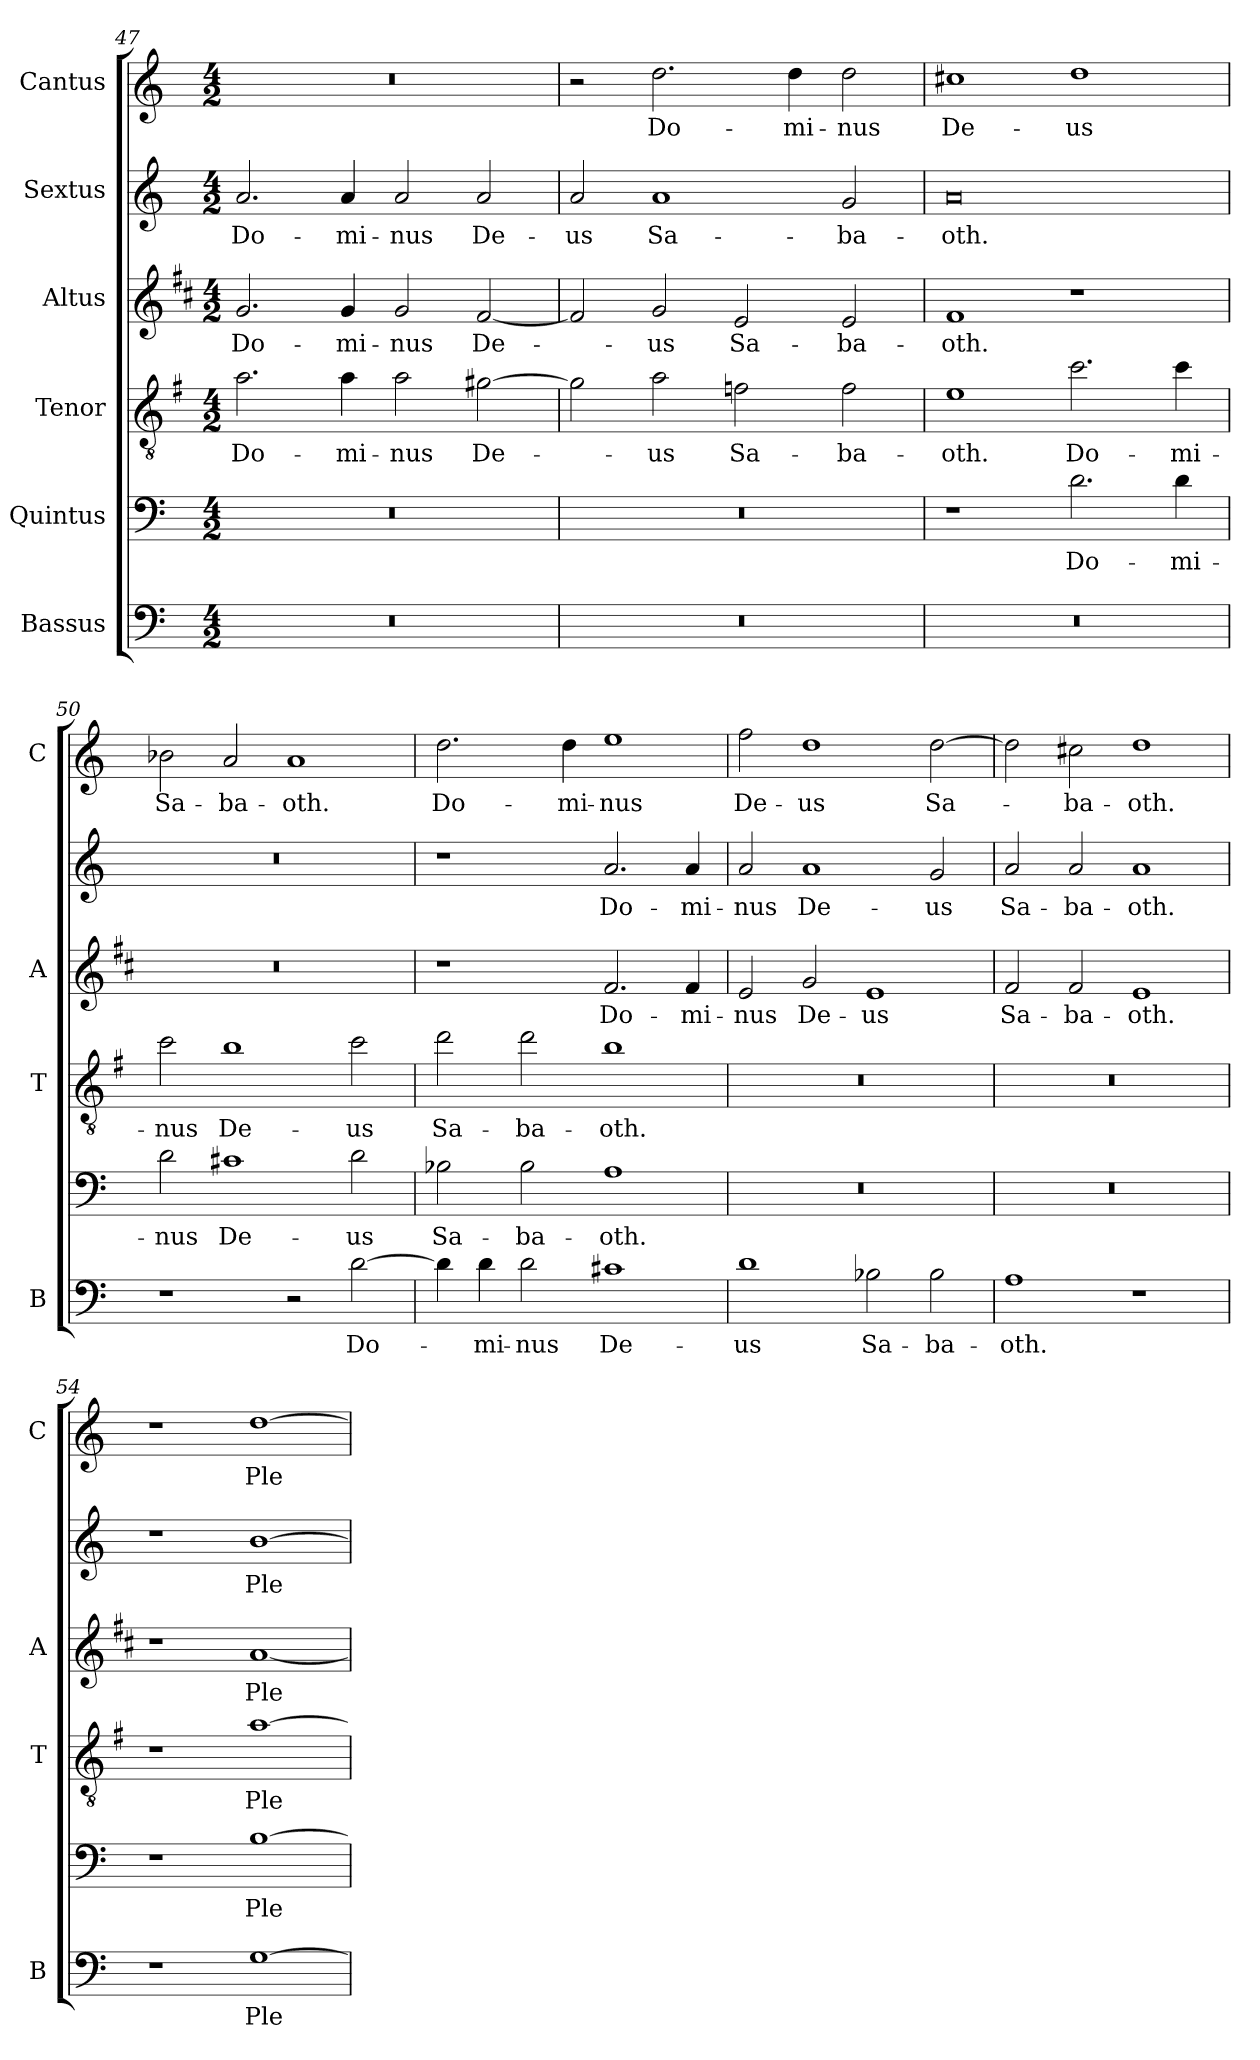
**kern	**text	**kern	**text	**kern	**text	**kern	**text	**kern	**text	**kern	**text
*part6	*part6	*part5	*part5	*part4	*part4	*part3	*part3	*part2	*part2	*part1	*part1
*staff6	*staff6	*staff5	*staff5	*staff4	*staff4	*staff3	*staff3	*staff2	*staff2	*staff1	*staff1
*I"Bassus	*	*I"Quintus	*	*I"Tenor	*	*I"Altus	*	*I"Sextus	*	*I"Cantus	*
*I'B	*	*	*	*I'T	*	*I'A	*	*	*	*I'C	*
*clefF4	*	*clefF4	*	*clefGv2	*	*clefG2	*	*clefG2	*	*clefG2	*
*	*	*	*	*ITrd4c7	*	*ITrd1c2	*	*	*	*	*
*k[]	*	*k[]	*	*k[]	*	*k[]	*	*k[]	*	*k[]	*
*C:	*	*C:	*	*C:	*	*C:	*	*C:	*	*C:	*
*M4/2	*	*M4/2	*	*M4/2	*	*M4/2	*	*M4/2	*	*M4/2	*
=47	=47	=47	=47	=47	=47	=47	=47	=47	=47	=47	=47
!	!	!	!	!	!LO:LY:b	!	!LO:LY:b	!	!LO:LY:b	!	!
0r	.	0r	.	2.d\	Do-	2.f/	Do-	2.a/	Do-	0r	.
!	!	!	!	!	!LO:LY:b	!	!LO:LY:b	!	!LO:LY:b	!	!
.	.	.	.	4d\	-mi-	4f/	-mi-	4a/	-mi-	.	.
!	!	!	!	!	!LO:LY:b	!	!LO:LY:b	!	!LO:LY:b	!	!
.	.	.	.	2d\	-nus	2f/	-nus	2a/	-nus	.	.
!	!	!	!	!	!LO:LY:b	!	!LO:LY:b	!	!LO:LY:b	!	!
.	.	.	.	[2c#X\	De-	[2e/	De-	2a/	De-	.	.
=48	=48	=48	=48	=48	=48	=48	=48	=48	=48	=48	=48
!	!	!	!	!	!	!	!	!	!LO:LY:b	!	!
0r	.	0r	.	2c#\]	.	2e/]	.	2a/	-us	2r	.
!	!	!	!	!	!LO:LY:b	!	!LO:LY:b	!	!LO:LY:b	!	!LO:LY:b
.	.	.	.	2d\	-us	2f/	-us	1a	Sa-	2.dd\	Do-
!	!	!	!	!	!LO:LY:b	!	!LO:LY:b	!	!	!	!
.	.	.	.	2B-X\	Sa-	2d/	Sa-	.	.	.	.
!	!	!	!	!	!	!	!	!	!	!	!LO:LY:b
.	.	.	.	.	.	.	.	.	.	4dd\	-mi-
!	!	!	!	!	!LO:LY:b	!	!LO:LY:b	!	!LO:LY:b	!	!LO:LY:b
.	.	.	.	2B-\	-ba-	2d/	-ba-	2g/	-ba-	2dd\	-nus
!!LO:PB:g=z
=49	=49	=49	=49	=49	=49	=49	=49	=49	=49	=49	=49
!	!	!	!	!	!LO:LY:b	!	!LO:LY:b	!	!LO:LY:b	!	!LO:LY:b
0r	.	1r	.	1A	-oth.	1e	-oth.	0a	-oth.	1cc#X	De-
!	!	!	!LO:LY:b	!	!LO:LY:b	!	!	!	!	!	!LO:LY:b
.	.	2.d\	Do-	2.f\	Do-	1r	.	.	.	1dd	-us
!	!	!	!LO:LY:b	!	!LO:LY:b	!	!	!	!	!	!
.	.	4d\	-mi-	4f\	-mi-	.	.	.	.	.	.
=50	=50	=50	=50	=50	=50	=50	=50	=50	=50	=50	=50
!	!	!	!LO:LY:b	!	!LO:LY:b	!	!	!	!	!	!LO:LY:b
1r	.	2d\	-nus	2f\	-nus	0r	.	0r	.	2b-X\	Sa-
!	!	!	!LO:LY:b	!	!LO:LY:b	!	!	!	!	!	!LO:LY:b
.	.	1c#X	De-	1e	De-	.	.	.	.	2a/	-ba-
!	!	!	!	!	!	!	!	!	!	!	!LO:LY:b
2r	.	.	.	.	.	.	.	.	.	1a	-oth.
!	!LO:LY:b	!	!LO:LY:b	!	!LO:LY:b	!	!	!	!	!	!
[2d\	Do-	2d\	-us	2f\	-us	.	.	.	.	.	.
=51	=51	=51	=51	=51	=51	=51	=51	=51	=51	=51	=51
!	!	!	!LO:LY:b	!	!LO:LY:b	!	!	!	!	!	!LO:LY:b
4d\]	.	2B-X\	Sa-	2g\	Sa-	1r	.	1r	.	2.dd\	Do-
!	!LO:LY:b	!	!	!	!	!	!	!	!	!	!
4d\	-mi-	.	.	.	.	.	.	.	.	.	.
!	!LO:LY:b	!	!LO:LY:b	!	!LO:LY:b	!	!	!	!	!	!
2d\	-nus	2B-\	-ba-	2g\	-ba-	.	.	.	.	.	.
!	!	!	!	!	!	!	!	!	!	!	!LO:LY:b
.	.	.	.	.	.	.	.	.	.	4dd\	-mi-
!	!LO:LY:b	!	!LO:LY:b	!	!LO:LY:b	!	!LO:LY:b	!	!LO:LY:b	!	!LO:LY:b
1c#X	De-	1A	-oth.	1e	-oth.	2.e/	Do-	2.a/	Do-	1ee	-nus
!	!	!	!	!	!	!	!LO:LY:b	!	!LO:LY:b	!	!
.	.	.	.	.	.	4e/	-mi-	4a/	-mi-	.	.
=52	=52	=52	=52	=52	=52	=52	=52	=52	=52	=52	=52
!	!LO:LY:b	!	!	!	!	!	!LO:LY:b	!	!LO:LY:b	!	!LO:LY:b
1d	-us	0r	.	0r	.	2d/	-nus	2a/	-nus	2ff\	De-
!	!	!	!	!	!	!	!LO:LY:b	!	!LO:LY:b	!	!LO:LY:b
.	.	.	.	.	.	2f/	De-	1a	De-	1dd	-us
!	!LO:LY:b	!	!	!	!	!	!LO:LY:b	!	!	!	!
2B-X\	Sa-	.	.	.	.	1d	-us	.	.	.	.
!	!LO:LY:b	!	!	!	!	!	!	!	!LO:LY:b	!	!LO:LY:b
2B-\	-ba-	.	.	.	.	.	.	2g/	-us	[2dd\	Sa-
=53	=53	=53	=53	=53	=53	=53	=53	=53	=53	=53	=53
!	!LO:LY:b	!	!	!	!	!	!LO:LY:b	!	!LO:LY:b	!	!
1A	-oth.	0r	.	0r	.	2e/	Sa-	2a/	Sa-	2dd\]	.
!	!	!	!	!	!	!	!LO:LY:b	!	!LO:LY:b	!	!LO:LY:b
.	.	.	.	.	.	2e/	-ba-	2a/	-ba-	2cc#X\	-ba-
!	!	!	!	!	!	!	!LO:LY:b	!	!LO:LY:b	!	!LO:LY:b
1r	.	.	.	.	.	1d	-oth.	1a	-oth.	1dd	-oth.
=54	=54	=54	=54	=54	=54	=54	=54	=54	=54	=54	=54
1r	.	1r	.	1r	.	1r	.	1r	.	1r	.
!	!LO:LY:b	!	!LO:LY:b	!	!LO:LY:b	!	!LO:LY:b	!	!LO:LY:b	!	!LO:LY:b
[1G	Ple-	[1B	Ple-	[1d	Ple-	[1g	Ple-	[1b	Ple-	[1dd	Ple-
=	=	=	=	=	=	=	=	=	=	=	=
*-	*-	*-	*-	*-	*-	*-	*-	*-	*-	*-	*-
